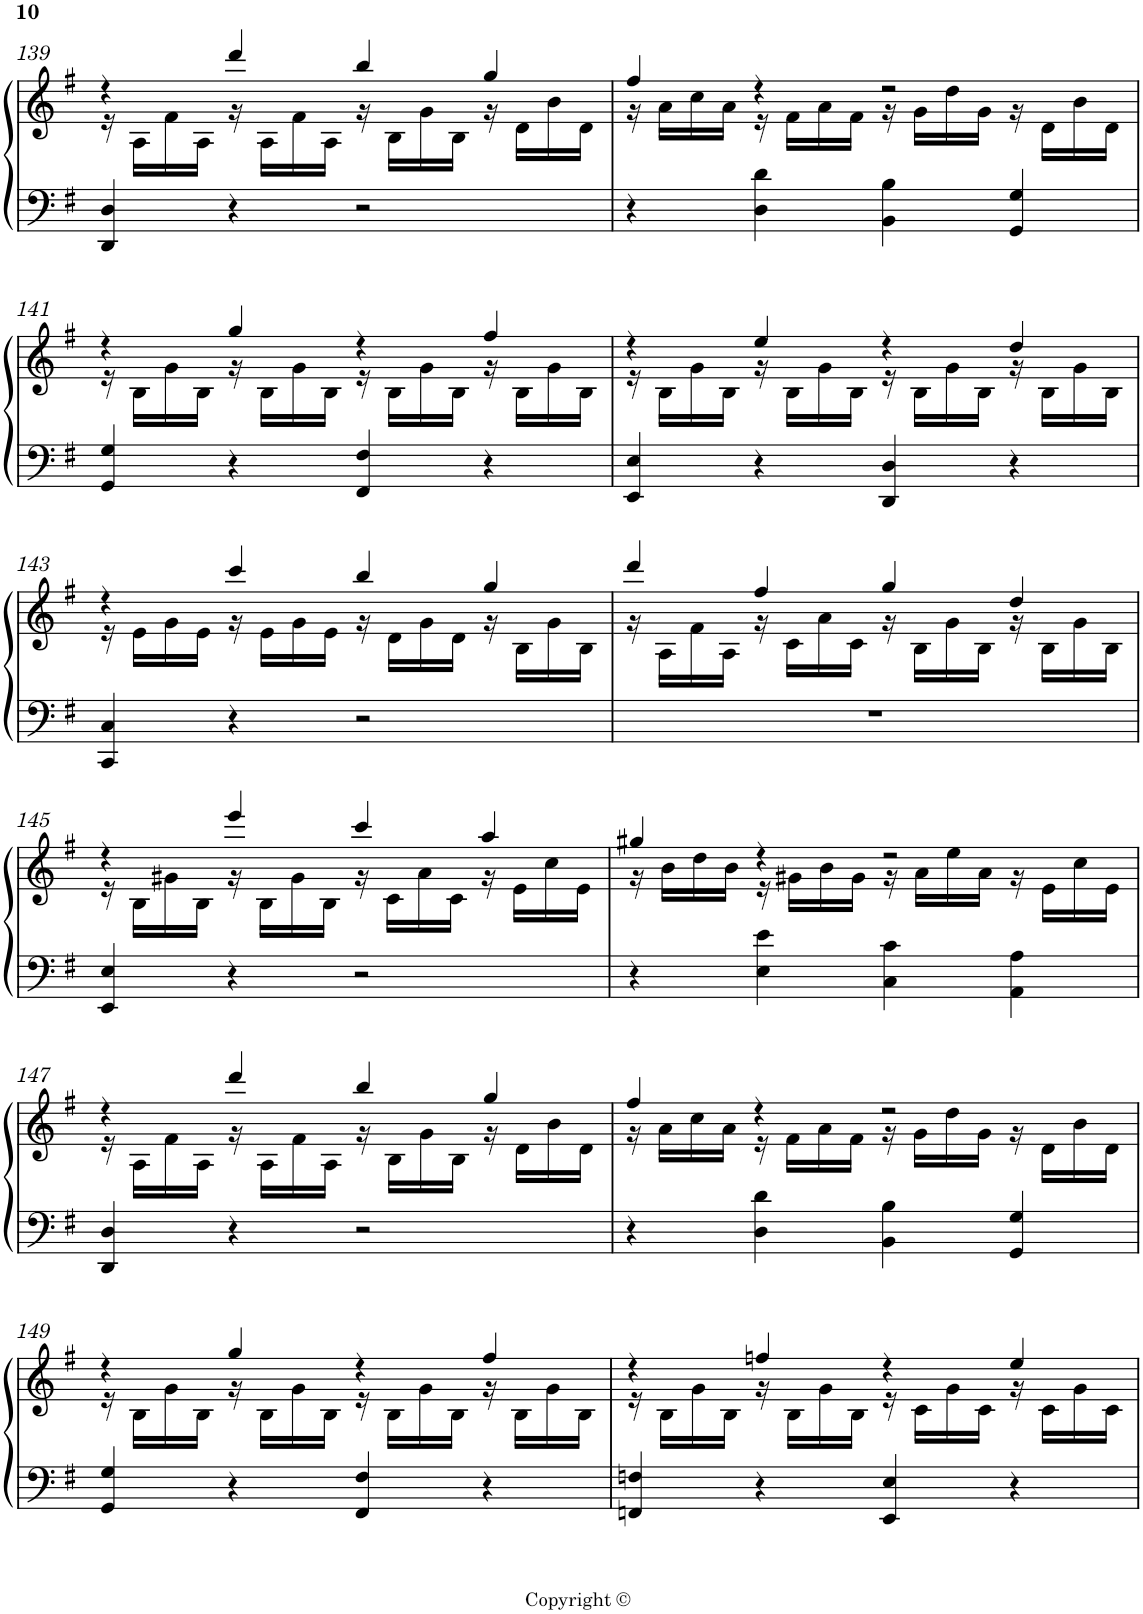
**kern	**kern
*part1	*part1
*staff2	*staff1
*I"Piano	*
*I'Pno.	*
!!LO:PB:g=z
*clefF4	*clefG2
*k[f#]	*k[f#]
*G:	*G:
*M2/2	*M2/2
*met(c|)	*met(c|)
=139	=139
*	*^
4DD/ 4D/	4r	16r
.	.	16A\LL
.	.	16f#\
.	.	16A\JJ
4r	4ddd/	16r
.	.	16A\LL
.	.	16f#\
.	.	16A\JJ
2r	4bb/	16r
.	.	16B\LL
.	.	16g\
.	.	16B\JJ
.	4gg/	16r
.	.	16d\LL
.	.	16b\
.	.	16d\JJ
=140	=140	=140
4r	4ff#/	16r
.	.	16a\LL
.	.	16cc\
.	.	16a\JJ
4D\ 4d\	4r	16r
.	.	16f#\LL
.	.	16a\
.	.	16f#\JJ
4BB\ 4B\	2r	16r
.	.	16g\LL
.	.	16dd\
.	.	16g\JJ
4GG/ 4G/	.	16r
.	.	16d\LL
.	.	16b\
.	.	16d\JJ
!!LO:LB:g=z	!!
=141	=141	=141
4GG/ 4G/	4r	16r
.	.	16B\LL
.	.	16g\
.	.	16B\JJ
4r	4gg/	16r
.	.	16B\LL
.	.	16g\
.	.	16B\JJ
4FF#/ 4F#/	4r	16r
.	.	16B\LL
.	.	16g\
.	.	16B\JJ
4r	4ff#/	16r
.	.	16B\LL
.	.	16g\
.	.	16B\JJ
=142	=142	=142
4EE/ 4E/	4r	16r
.	.	16B\LL
.	.	16g\
.	.	16B\JJ
4r	4ee/	16r
.	.	16B\LL
.	.	16g\
.	.	16B\JJ
4DD/ 4D/	4r	16r
.	.	16B\LL
.	.	16g\
.	.	16B\JJ
4r	4dd/	16r
.	.	16B\LL
.	.	16g\
.	.	16B\JJ
!!LO:LB:g=z	!!
=143	=143	=143
4CC/ 4C/	4r	16r
.	.	16e\LL
.	.	16g\
.	.	16e\JJ
4r	4ccc/	16r
.	.	16e\LL
.	.	16g\
.	.	16e\JJ
2r	4bb/	16r
.	.	16d\LL
.	.	16g\
.	.	16d\JJ
.	4gg/	16r
.	.	16B\LL
.	.	16g\
.	.	16B\JJ
=144	=144	=144
1r	4ddd/	16r
.	.	16A\LL
.	.	16f#\
.	.	16A\JJ
.	4ff#/	16r
.	.	16c\LL
.	.	16a\
.	.	16c\JJ
.	4gg/	16r
.	.	16B\LL
.	.	16g\
.	.	16B\JJ
.	4dd/	16r
.	.	16B\LL
.	.	16g\
.	.	16B\JJ
!!LO:LB:g=z	!!
=145	=145	=145
4EE/ 4E/	4r	16r
.	.	16B\LL
.	.	16g#X\
.	.	16B\JJ
4r	4eee/	16r
.	.	16B\LL
.	.	16g#\
.	.	16B\JJ
2r	4ccc/	16r
.	.	16c\LL
.	.	16a\
.	.	16c\JJ
.	4aa/	16r
.	.	16e\LL
.	.	16cc\
.	.	16e\JJ
=146	=146	=146
4r	4gg#X/	16r
.	.	16b\LL
.	.	16dd\
.	.	16b\JJ
4E\ 4e\	4r	16r
.	.	16g#X\LL
.	.	16b\
.	.	16g#\JJ
4C\ 4c\	2r	16r
.	.	16a\LL
.	.	16ee\
.	.	16a\JJ
4AA\ 4A\	.	16r
.	.	16e\LL
.	.	16cc\
.	.	16e\JJ
!!LO:LB:g=z	!!
=147	=147	=147
4DD/ 4D/	4r	16r
.	.	16A\LL
.	.	16f#\
.	.	16A\JJ
4r	4ddd/	16r
.	.	16A\LL
.	.	16f#\
.	.	16A\JJ
2r	4bb/	16r
.	.	16B\LL
.	.	16g\
.	.	16B\JJ
.	4gg/	16r
.	.	16d\LL
.	.	16b\
.	.	16d\JJ
=148	=148	=148
4r	4ff#/	16r
.	.	16a\LL
.	.	16cc\
.	.	16a\JJ
4D\ 4d\	4r	16r
.	.	16f#\LL
.	.	16a\
.	.	16f#\JJ
4BB\ 4B\	2r	16r
.	.	16g\LL
.	.	16dd\
.	.	16g\JJ
4GG/ 4G/	.	16r
.	.	16d\LL
.	.	16b\
.	.	16d\JJ
!!LO:LB:g=z	!!
=149	=149	=149
4GG/ 4G/	4r	16r
.	.	16B\LL
.	.	16g\
.	.	16B\JJ
4r	4gg/	16r
.	.	16B\LL
.	.	16g\
.	.	16B\JJ
4FF#/ 4F#/	4r	16r
.	.	16B\LL
.	.	16g\
.	.	16B\JJ
4r	4ff#/	16r
.	.	16B\LL
.	.	16g\
.	.	16B\JJ
=150	=150	=150
4FFn/ 4Fn/	4r	16r
.	.	16B\LL
.	.	16g\
.	.	16B\JJ
4r	4ffn/	16r
.	.	16B\LL
.	.	16g\
.	.	16B\JJ
4EE/ 4E/	4r	16r
.	.	16c\LL
.	.	16g\
.	.	16c\JJ
4r	4ee/	16r
.	.	16c\LL
.	.	16g\
.	.	16c\JJ
*	*v	*v
=	=
*-	*-
